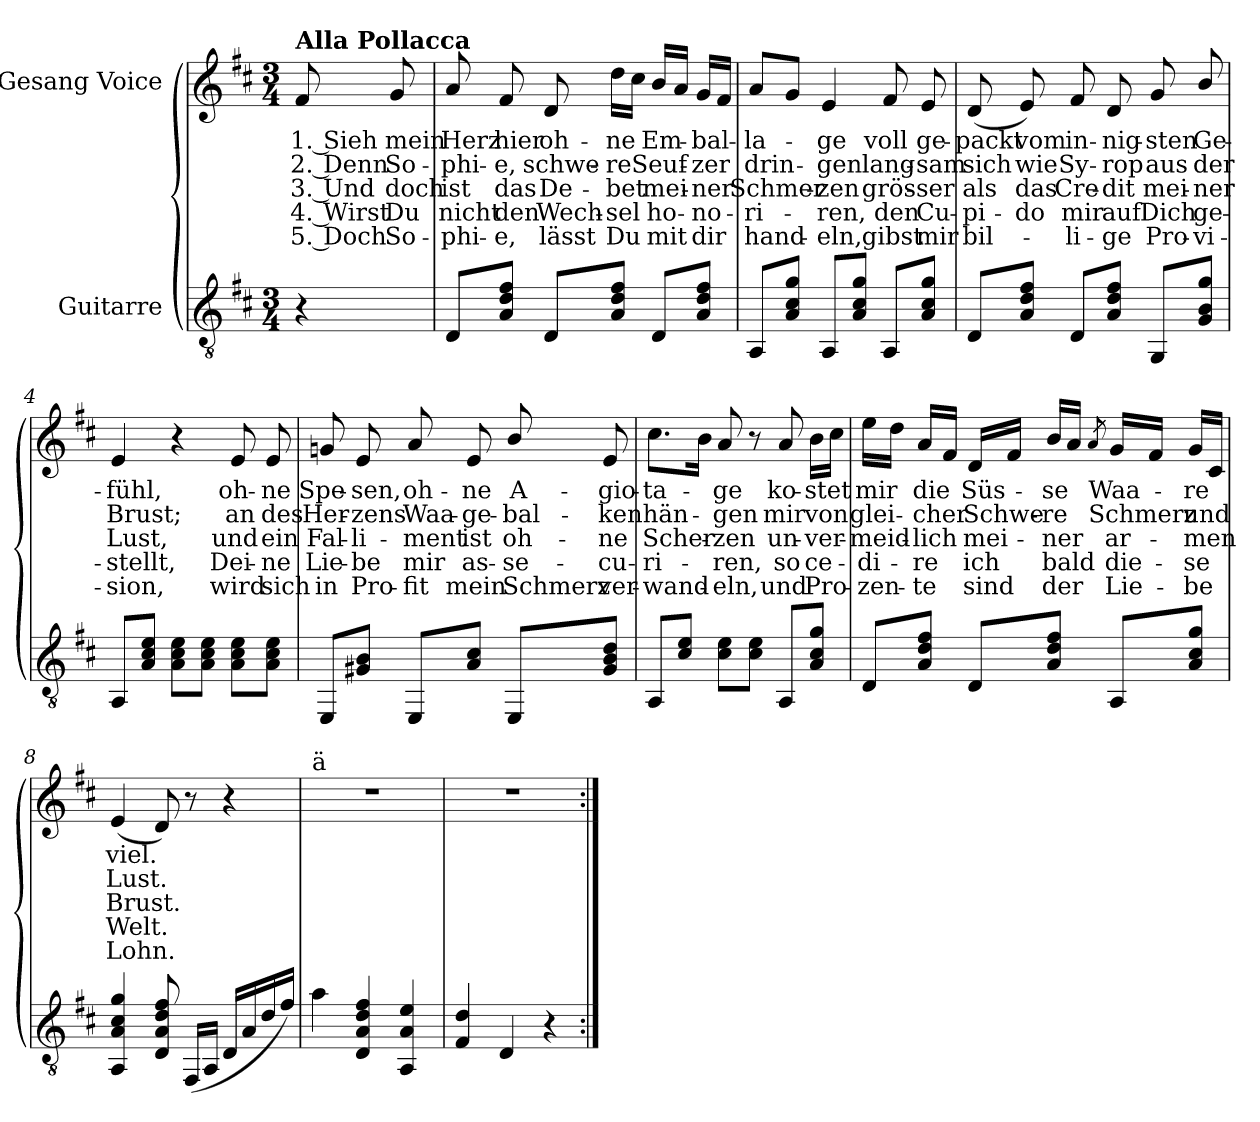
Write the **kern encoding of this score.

**kern	**kern	**text	**text	**text	**text	**text
*part2	*part1	*part1	*part1	*part1	*part1	*part1
*staff2	*staff1	*staff1	*staff1	*staff1	*staff1	*staff1
*I"Guitarre	*I"Gesang Voice	*	*	*	*	*
*clefGv2	*clefG2	*	*	*	*	*
*k[f#c#]	*k[f#c#]	*	*	*	*	*
*M3/4	*M3/4	*	*	*	*	*
=	=	=	=	=	=	=
!	!LO:TX:a:B:t=Alla Pollacca	!	!	!	!	!
4r	8f#/	1. Sieh	2. Denn	3. Und	4. Wirst	5. Doch
.	8g/	mein	So-	doch	Du	So-
=1	=1	=1	=1	=1	=1	=1
8D/L	8a/	Herz	-phi-	ist	nicht	-phi-
8A/ 8d/ 8f#/J	8f#/	hier	-e,	das	den	-e,
8D/L	8d/	oh-	schwe-	De-	Wech-	lässt
8A/ 8d/ 8f#/J	16dd\LL	-ne	-re	-bet	-sel	Du
.	16cc#\JJ	.	.	.	.	.
8D/L	16b/LL	Em-	Seuf-	mei-	ho-	mit
.	16a/JJ	.	.	.	.	.
8A/ 8d/ 8f#/J	16g/LL	-bal-	-zer	-ner	-no-	dir
.	16f#/JJ	.	.	.	.	.
=2	=2	=2	=2	=2	=2	=2
8AA/L	8a/L	-la-	drin-	Schmer-	-ri-	hand-
8A/ 8c#/ 8g/J	8g/J	.	.	.	.	.
8AA/L	4e/	-ge	-gen	-zen	-ren,	-eln,
8A/ 8c#/ 8g/J	.	.	.	.	.	.
8AA/L	8f#/	voll	lang-	grös-	den	gibst
8A/ 8c#/ 8g/J	8e/	ge-	-sam	-ser	Cu-	mir
=3	=3	=3	=3	=3	=3	=3
8D/L	(8d/	-packt	sich	als	-pi-	bil-
8A/ 8d/ 8f#/J	8e/)	vom	wie	das	-do	.
8D/L	8f#/	in-	Sy-	Cre-	mir	-li-
8A/ 8d/ 8f#/J	8d/	-nig-	-rop	-dit	auf	-ge
8GG/L	8g/	-sten	aus	mei-	Dich	Pro-
8G/ 8B/ 8g/J	8b/	Ge-	der	-ner	ge-	-vi-
=4	=4	=4	=4	=4	=4	=4
8AA/L	4e/	-fühl,	Brust;	Lust,	-stellt,	-sion,
8A/ 8c#/ 8e/J	.	.	.	.	.	.
8A\ 8c#\ 8e\L	4r	.	.	.	.	.
8A\ 8c#\ 8e\J	.	.	.	.	.	.
8A\ 8c#\ 8e\L	8e/	oh-	an	und	Dei-	wird
8A\ 8c#\ 8e\J	8e/	-ne	des	ein	-ne	sich
=5	=5	=5	=5	=5	=5	=5
8EE/L	8gn/	Spe-	Her-	Fal-	Lie-	in
8G#X/ 8B/J	8e/	-sen,	-zens	-li-	-be	Pro-
8EE/L	8a/	oh-	Waa-	-ment	mir	-fit
8A/ 8c#/J	8e/	-ne	-ge-	ist	as-	mein
8EE/L	8b/	A-	-bal-	oh-	-se-	Schmerz
8G#/ 8B/ 8d/J	8e/	-gio-	-ken	-ne	-cu-	ver-
=6	=6	=6	=6	=6	=6	=6
8AA/L	8.cc#\L	-ta-	hän-	Scher-	-ri-	-wand-
8c#/ 8e/J	.	.	.	.	.	.
.	16b\Jk	.	.	.	.	.
8c#\ 8e\L	8a/	-ge	-gen	-zen	-ren,	-eln,
8c#\ 8e\J	8r	.	.	.	.	.
8AA/L	8a/	ko-	mir	un-	so	und
8A/ 8c#/ 8g/J	16b\LL	-stet	von	-ver-	ce-	Pro-
.	16cc#\JJ	.	.	.	.	.
=7	=7	=7	=7	=7	=7	=7
8D/L	16ee\LL	mir	glei-	-meid-	-di-	-zen-
.	16dd\JJ	.	.	.	.	.
8A/ 8d/ 8f#/J	16a/LL	die	-cher	-lich	-re	-te
.	16f#/JJ	.	.	.	.	.
8D/L	16d/LL	Süs-	Schwe-	mei-	ich	sind
.	16f#/JJ	.	.	.	.	.
8A/ 8d/ 8f#/J	16b/LL	-se	-re	-ner	bald	der
.	16a/JJ	.	.	.	.	.
.	8qa/	.	.	.	.	.
8AA/L	16g/LL	Waa-	Schmerz	ar-	die-	Lie-
.	16f#/JJ	.	.	.	.	.
8A/ 8c#/ 8g/J	16g/LL	-re	und	-men	-se	-be
.	16c#/JJ	.	.	.	.	.
=8	=8	=8	=8	=8	=8	=8
4AA/ 4A/ 4c#/ 4g/	(4e/	viel.	Lust.	Brust.	Welt.	Lohn.
8D/ 8A/ 8d/ 8f#/	8d/)	.	.	.	.	.
(16FF#/LL	8r	.	.	.	.	.
16AA/JJ	.	.	.	.	.	.
16D/LL	4r	.	.	.	.	.
16A/	.	.	.	.	.	.
16d/	.	.	.	.	.	.
16f#/JJ)	.	.	.	.	.	.
=9	=9	=9	=9	=9	=9	=9
!	!LO:TX:a:t=ä	!	!	!	!	!
4a\	2.r	.	.	.	.	.
4D/ 4A/ 4d/ 4f#/	.	.	.	.	.	.
4AA/ 4A/ 4e/	.	.	.	.	.	.
=10	=10	=10	=10	=10	=10	=10
4F#/ 4d/	2.r	.	.	.	.	.
4D/	.	.	.	.	.	.
4r	.	.	.	.	.	.
=:|!	=:|!	=:|!	=:|!	=:|!	=:|!	=:|!
*-	*-	*-	*-	*-	*-	*-
